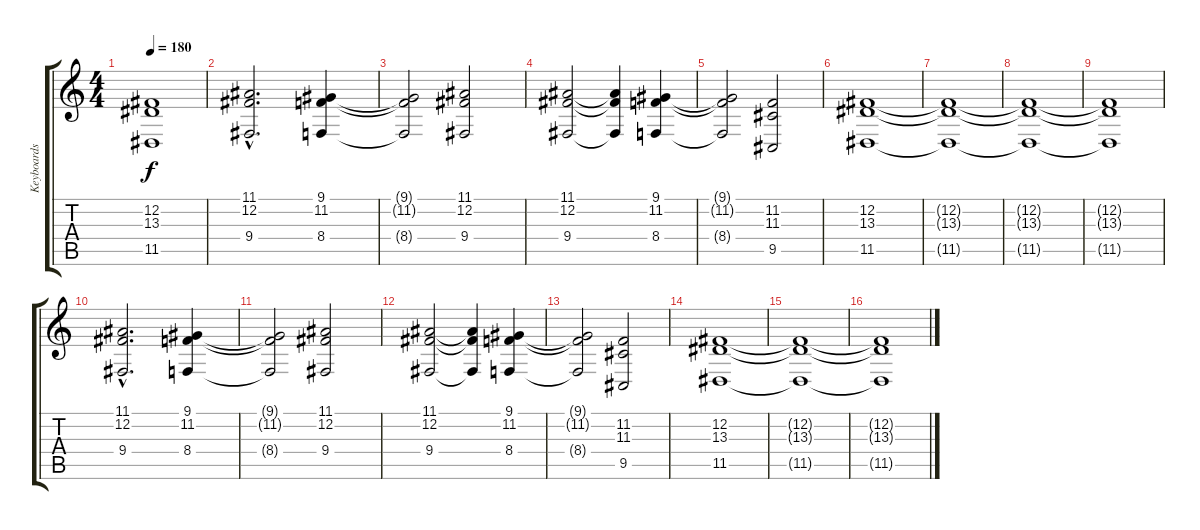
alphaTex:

\track ("Keyboards" "Keyboards") {instrument mutedtrumpet}
\staff {score tabs}
\tuning (B3 Gb3 D3 A2 E2 B1) {hide}
\ts (4 4)
\tempo 180
\clef g2
\ks c
(12.2{t} 13.3{t} 11.5{t}).1{dy f} |
(11.1{hac} 12.2{hac} 9.4{hac}).2{d} (9.1 11.2 8.4).4 |
(9.1{t} 11.2{t} 8.4{t}).2 (11.1 12.2 9.4).2 |
(11.1 12.2 9.4).2 (11.1{t} 12.2{t} 9.4{t}).4 (9.1 11.2 8.4).4 |
(9.1{t} 11.2{t} 8.4{t}).2 (11.2 11.3 9.5).2 |
(12.2 13.3 11.5).1 |
(12.2{t} 13.3{t} 11.5{t}).1 |
(12.2{t} 13.3{t} 11.5{t}).1 |
(12.2{t} 13.3{t} 11.5{t}).1 |
(11.1{hac} 12.2{hac} 9.4{hac}).2{d} (9.1 11.2 8.4).4 |
(9.1{t} 11.2{t} 8.4{t}).2 (11.1 12.2 9.4).2 |
(11.1 12.2 9.4).2 (11.1{t} 12.2{t} 9.4{t}).4 (9.1 11.2 8.4).4 |
(9.1{t} 11.2{t} 8.4{t}).2 (11.2 11.3 9.5).2 |
(12.2 13.3 11.5).1 |
(12.2{t} 13.3{t} 11.5{t}).1 |
(12.2{t} 13.3{t} 11.5{t}).1
